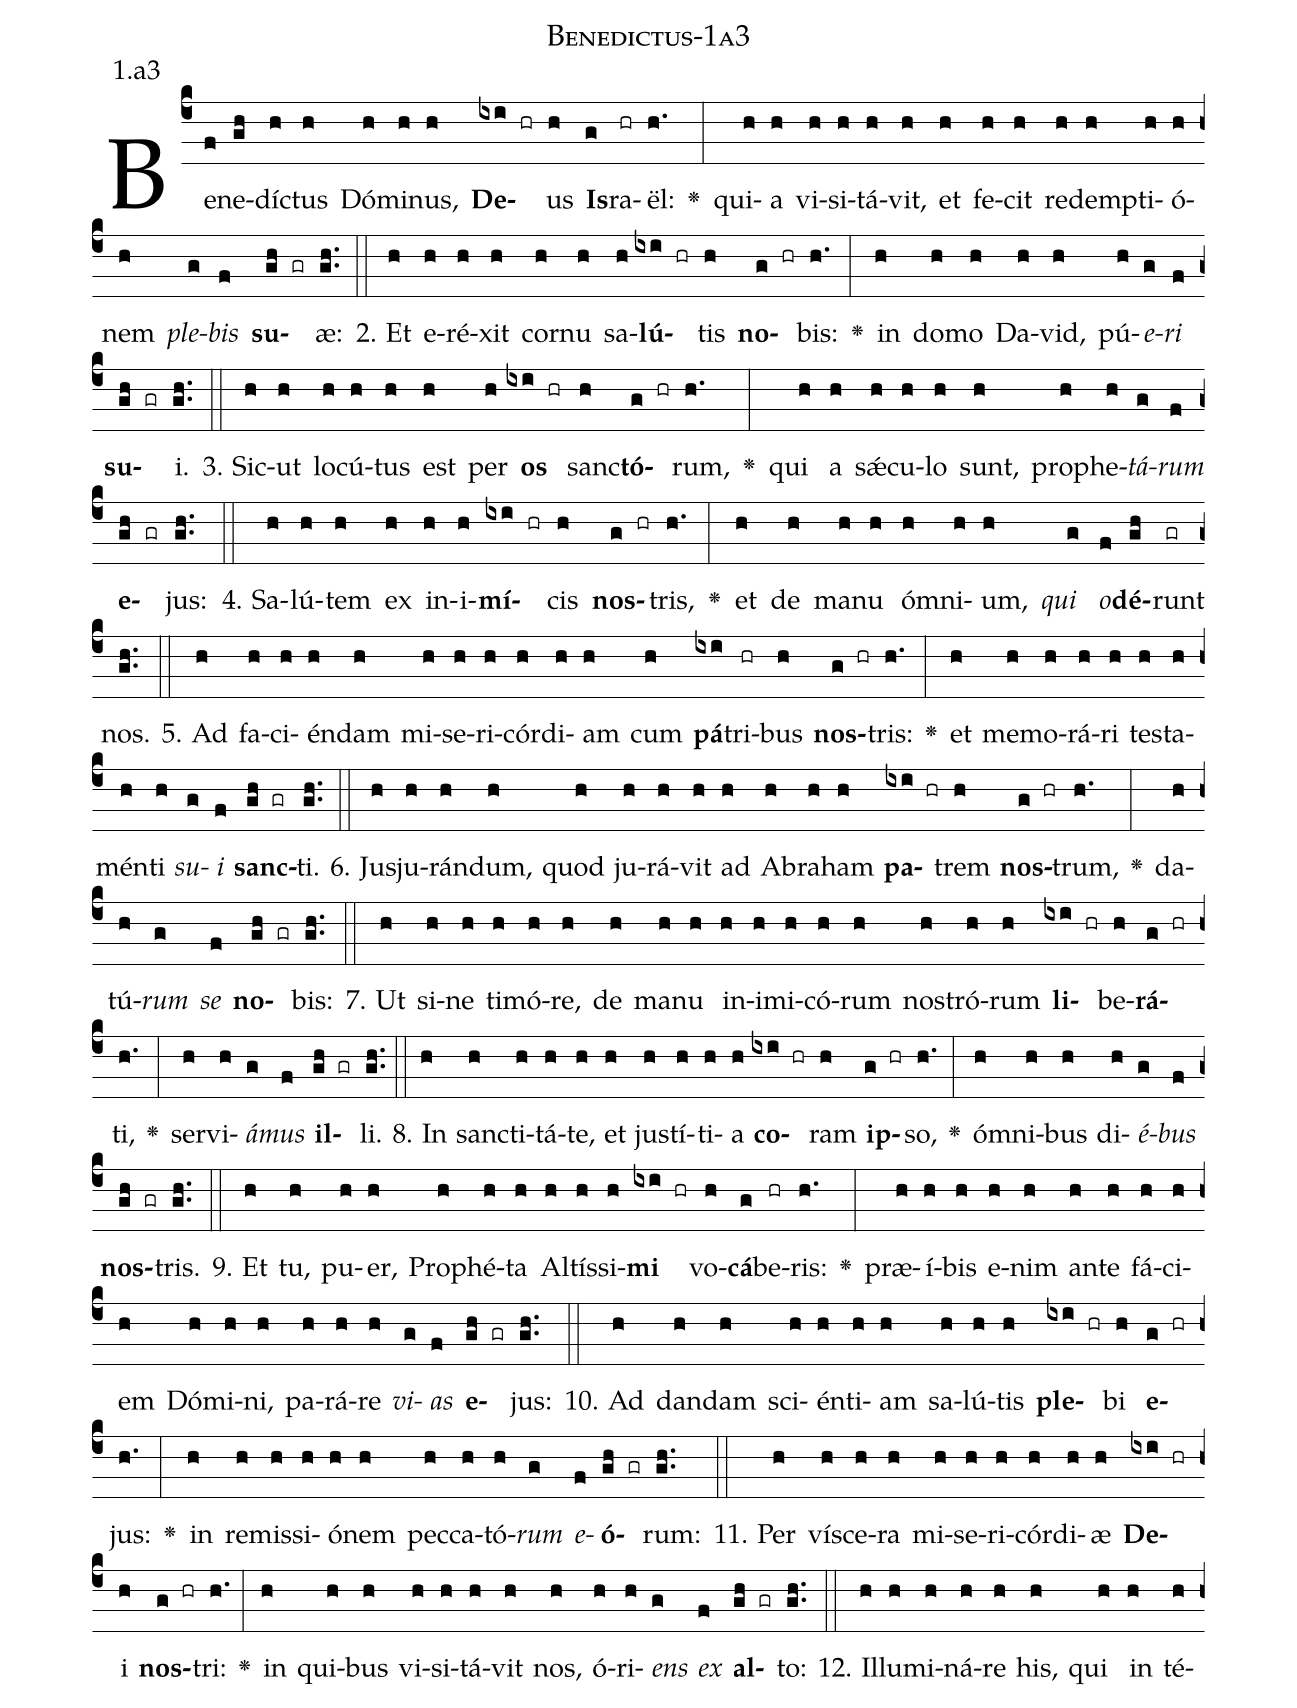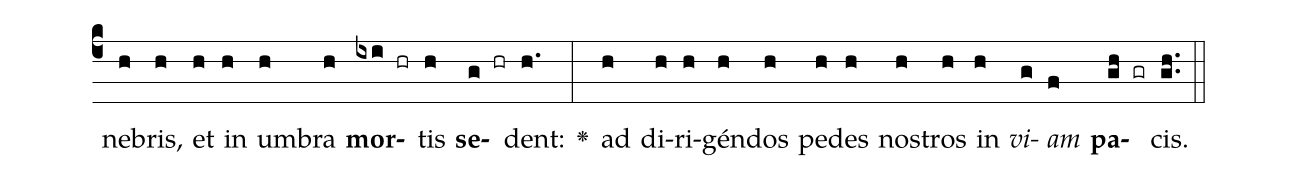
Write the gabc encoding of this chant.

name: Benedictus-1a3;
annotation: 1.a3;
%%
(c4)Be(f)ne(gh)díc(h)tus(h) Dó(h)mi(h)nus,(h) <b>De</b>(ixi hr)us(h) <b>Is</b>(g)ra(hr)ël:(h.) <v>\greheightstar</v>(:) qui(h)a(h) vi(h)si(h)tá(h)vit,(h) et(h) fe(h)cit(h) red(h)emp(h)ti(h)ó(h)nem(h) <i>ple</i>(g)<i>bis</i>(f) <b>su</b>(gh gr)æ:(gh..) (::)
2. Et(h) e(h)ré(h)xit(h) cor(h)nu(h) sa(h)<b>lú</b>(ixi hr)tis(h) <b>no</b>(g hr)bis:(h.) <v>\greheightstar</v>(:) in(h) do(h)mo(h) Da(h)vid,(h) pú(h)<i>e</i>(g)<i>ri</i>(f) <b>su</b>(gh gr)i.(gh..) (::)
3. Sic(h)ut(h) lo(h)cú(h)tus(h) est(h) per(h) <b>os</b>(ixi hr) sanc(h)<b>tó</b>(g hr)rum,(h.) <v>\greheightstar</v>(:) qui(h) a(h) sǽ(h)cu(h)lo(h) sunt,(h) pro(h)phe(h)<i>tá</i>(g)<i>rum</i>(f) <b>e</b>(gh gr)jus:(gh..) (::)
4. Sa(h)lú(h)tem(h) ex(h) in(h)i(h)<b>mí</b>(ixi hr)cis(h) <b>nos</b>(g hr)tris,(h.) <v>\greheightstar</v>(:) et(h) de(h) ma(h)nu(h) óm(h)ni(h)um,(h) <i>qui</i>(g) <i>o</i>(f)<b>dé</b>(gh)runt(gr) nos.(gh..) (::)
5. Ad(h) fa(h)ci(h)én(h)dam(h) mi(h)se(h)ri(h)cór(h)di(h)am(h) cum(h) <b>pá</b>(ixi)tri(hr)bus(h) <b>nos</b>(g hr)tris:(h.) <v>\greheightstar</v>(:) et(h) me(h)mo(h)rá(h)ri(h) tes(h)ta(h)mén(h)ti(h) <i>su</i>(g)<i>i</i>(f) <b>sanc</b>(gh gr)ti.(gh..) (::)
6. Ju(h)sju(h)rán(h)dum,(h) quod(h) ju(h)rá(h)vit(h) ad(h) A(h)bra(h)ham(h) <b>pa</b>(ixi hr)trem(h) <b>nos</b>(g hr)trum,(h.) <v>\greheightstar</v>(:) da(h)tú(h)<i>rum</i>(g) <i>se</i>(f) <b>no</b>(gh gr)bis:(gh..) (::)
7. Ut(h) si(h)ne(h) ti(h)mó(h)re,(h) de(h) ma(h)nu(h) in(h)i(h)mi(h)có(h)rum(h) nos(h)tró(h)rum(h) <b>li</b>(ixi hr)be(h)<b>rá</b>(g hr)ti,(h.) <v>\greheightstar</v>(:) ser(h)vi(h)<i>á</i>(g)<i>mus</i>(f) <b>il</b>(gh gr)li.(gh..) (::)
8. In(h) sanc(h)ti(h)tá(h)te,(h) et(h) jus(h)tí(h)ti(h)a(h) <b>co</b>(ixi hr)ram(h) <b>ip</b>(g hr)so,(h.) <v>\greheightstar</v>(:) óm(h)ni(h)bus(h) di(h)<i>é</i>(g)<i>bus</i>(f) <b>nos</b>(gh gr)tris.(gh..) (::)
9. Et(h) tu,(h) pu(h)er,(h) Pro(h)phé(h)ta(h) Al(h)tís(h)si(h)<b>mi</b>(ixi hr) vo(h)<b>cá</b>(g)be(hr)ris:(h.) <v>\greheightstar</v>(:) præ(h)í(h)bis(h) e(h)nim(h) an(h)te(h) fá(h)ci(h)em(h) Dó(h)mi(h)ni,(h) pa(h)rá(h)re(h) <i>vi</i>(g)<i>as</i>(f) <b>e</b>(gh gr)jus:(gh..) (::)
10. Ad(h) dan(h)dam(h) sci(h)én(h)ti(h)am(h) sa(h)lú(h)tis(h) <b>ple</b>(ixi hr)bi(h) <b>e</b>(g hr)jus:(h.) <v>\greheightstar</v>(:) in(h) re(h)mis(h)si(h)ó(h)nem(h) pec(h)ca(h)tó(h)<i>rum</i>(g) <i>e</i>(f)<b>ó</b>(gh gr)rum:(gh..) (::)
11. Per(h) ví(h)sce(h)ra(h) mi(h)se(h)ri(h)cór(h)di(h)æ(h) <b>De</b>(ixi hr)i(h) <b>nos</b>(g hr)tri:(h.) <v>\greheightstar</v>(:) in(h) qui(h)bus(h) vi(h)si(h)tá(h)vit(h) nos,(h) ó(h)ri(h)<i>ens</i>(g) <i>ex</i>(f) <b>al</b>(gh gr)to:(gh..) (::)
12. Il(h)lu(h)mi(h)ná(h)re(h) his,(h) qui(h) in(h) té(h)ne(h)bris,(h) et(h) in(h) um(h)bra(h) <b>mor</b>(ixi hr)tis(h) <b>se</b>(g hr)dent:(h.) <v>\greheightstar</v>(:) ad(h) di(h)ri(h)gén(h)dos(h) pe(h)des(h) nos(h)tros(h) in(h) <i>vi</i>(g)<i>am</i>(f) <b>pa</b>(gh gr)cis.(gh..) (::)
